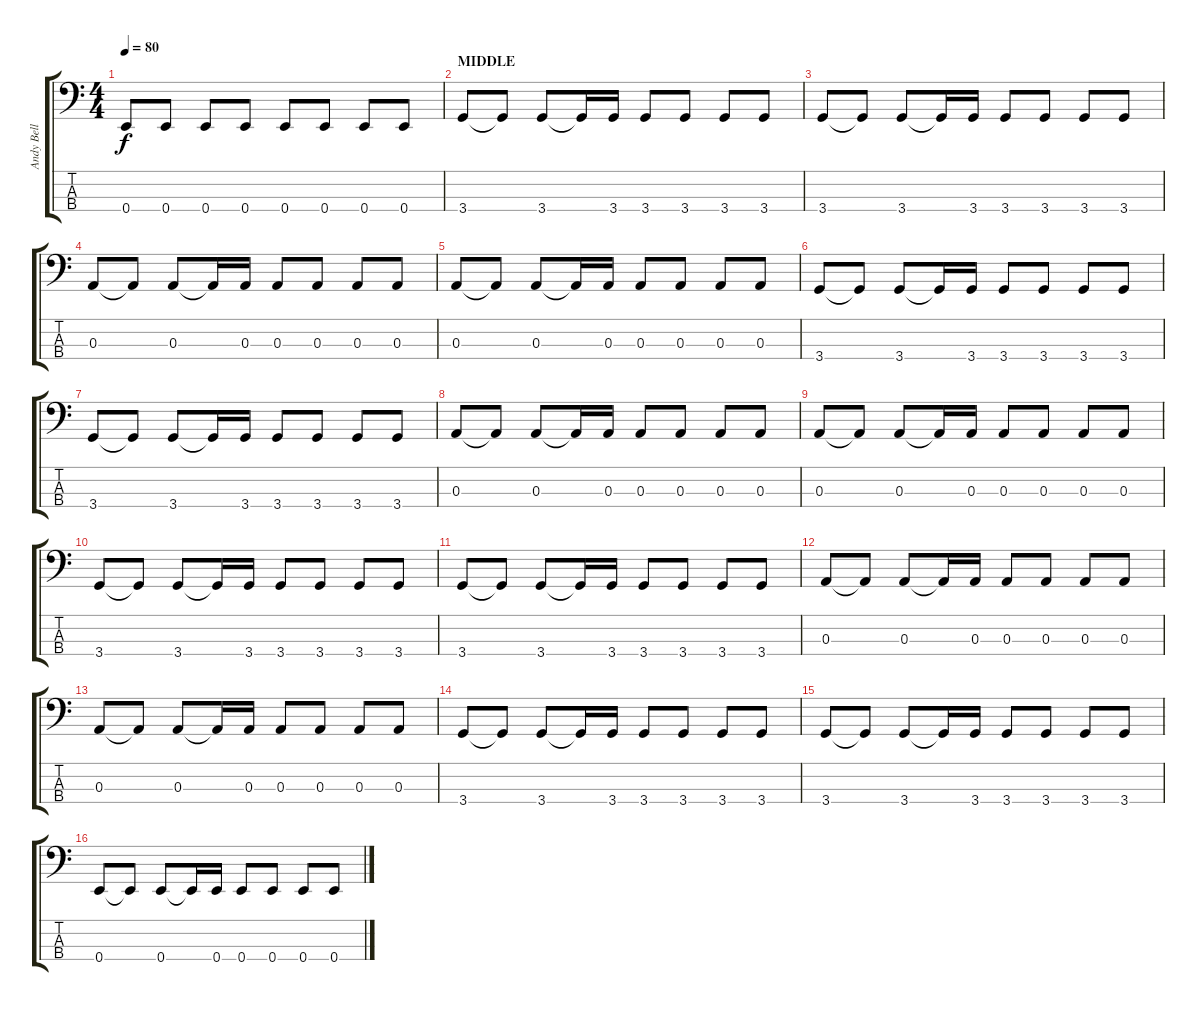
\track ("Andy Bell" "Andy Bell") {instrument electricbasspick}
\staff {score tabs}
\tuning (G2 D2 A1 E1) {hide}
\ts (4 4)
\tempo 80
\clef f4
\ks c
0.4.8{dy f} 0.4.8 0.4.8 0.4.8 0.4.8 0.4.8 0.4.8 0.4.8 |
\section ("" "MIDDLE")
3.4.8 3.4{t}.8 3.4.8 3.4{t}.16 3.4.16 3.4.8 3.4.8 3.4.8 3.4.8 |
3.4.8 3.4{t}.8 3.4.8 3.4{t}.16 3.4.16 3.4.8 3.4.8 3.4.8 3.4.8 |
0.3.8 0.3{t}.8 0.3.8 0.3{t}.16 0.3.16 0.3.8 0.3.8 0.3.8 0.3.8 |
0.3.8 0.3{t}.8 0.3.8 0.3{t}.16 0.3.16 0.3.8 0.3.8 0.3.8 0.3.8 |
3.4.8 3.4{t}.8 3.4.8 3.4{t}.16 3.4.16 3.4.8 3.4.8 3.4.8 3.4.8 |
3.4.8 3.4{t}.8 3.4.8 3.4{t}.16 3.4.16 3.4.8 3.4.8 3.4.8 3.4.8 |
0.3.8 0.3{t}.8 0.3.8 0.3{t}.16 0.3.16 0.3.8 0.3.8 0.3.8 0.3.8 |
0.3.8 0.3{t}.8 0.3.8 0.3{t}.16 0.3.16 0.3.8 0.3.8 0.3.8 0.3.8 |
3.4.8 3.4{t}.8 3.4.8 3.4{t}.16 3.4.16 3.4.8 3.4.8 3.4.8 3.4.8 |
3.4.8 3.4{t}.8 3.4.8 3.4{t}.16 3.4.16 3.4.8 3.4.8 3.4.8 3.4.8 |
0.3.8 0.3{t}.8 0.3.8 0.3{t}.16 0.3.16 0.3.8 0.3.8 0.3.8 0.3.8 |
0.3.8 0.3{t}.8 0.3.8 0.3{t}.16 0.3.16 0.3.8 0.3.8 0.3.8 0.3.8 |
3.4.8 3.4{t}.8 3.4.8 3.4{t}.16 3.4.16 3.4.8 3.4.8 3.4.8 3.4.8 |
3.4.8 3.4{t}.8 3.4.8 3.4{t}.16 3.4.16 3.4.8 3.4.8 3.4.8 3.4.8 |
0.4.8 0.4{t}.8 0.4.8 0.4{t}.16 0.4.16 0.4.8 0.4.8 0.4.8 0.4.8
